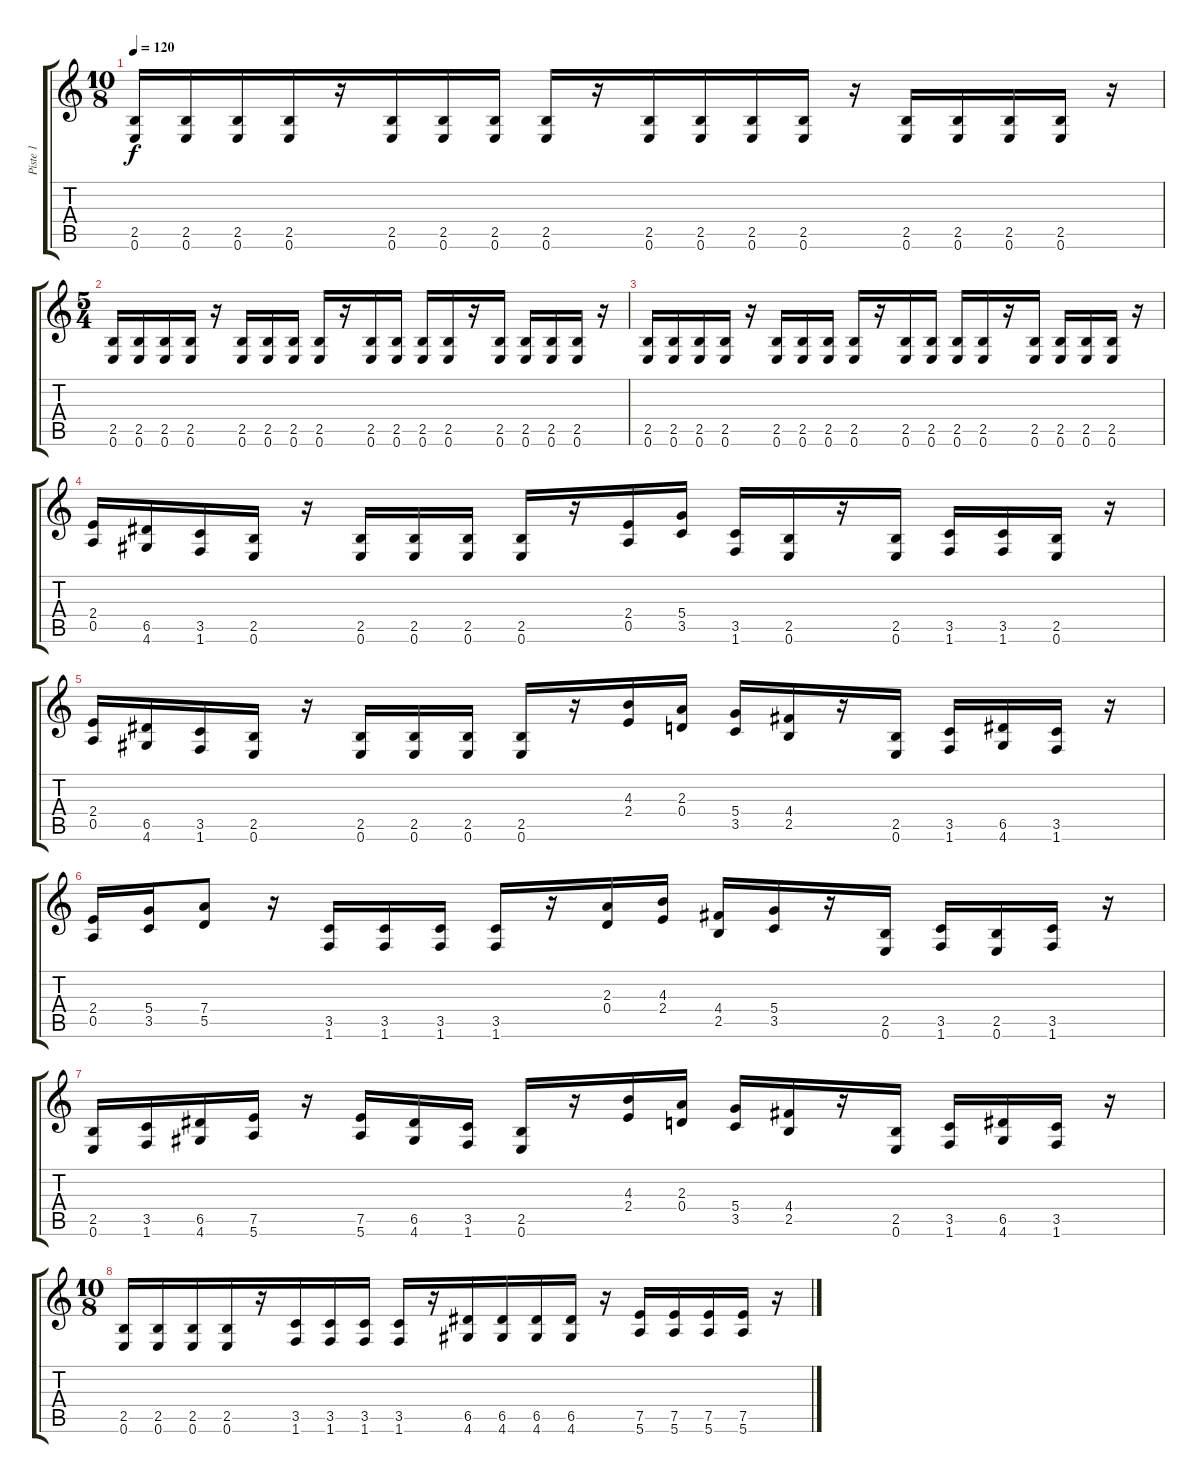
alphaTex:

\track ("Piste 1" "Piste 1") {instrument distortionguitar}
\staff {score tabs}
\tuning (E4 B3 G3 D3 A2 E2) {hide}
\ts (10 8)
\tempo 120
\clef g2
\ks c
(2.5 0.6).16{dy f} (2.5 0.6).16 (2.5 0.6).16 (2.5 0.6).16 r.16 (2.5 0.6).16 (2.5 0.6).16 (2.5 0.6).16 (2.5 0.6).16 r.16 (2.5 0.6).16 (2.5 0.6).16 (2.5 0.6).16 (2.5 0.6).16 r.16 (2.5 0.6).16 (2.5 0.6).16 (2.5 0.6).16 (2.5 0.6).16 r.16 |
\ts (5 4)
(2.5 0.6).16 (2.5 0.6).16 (2.5 0.6).16 (2.5 0.6).16 r.16 (2.5 0.6).16 (2.5 0.6).16 (2.5 0.6).16 (2.5 0.6).16 r.16 (2.5 0.6).16 (2.5 0.6).16 (2.5 0.6).16 (2.5 0.6).16 r.16 (2.5 0.6).16 (2.5 0.6).16 (2.5 0.6).16 (2.5 0.6).16 r.16 |
(2.5 0.6).16 (2.5 0.6).16 (2.5 0.6).16 (2.5 0.6).16 r.16 (2.5 0.6).16 (2.5 0.6).16 (2.5 0.6).16 (2.5 0.6).16 r.16 (2.5 0.6).16 (2.5 0.6).16 (2.5 0.6).16 (2.5 0.6).16 r.16 (2.5 0.6).16 (2.5 0.6).16 (2.5 0.6).16 (2.5 0.6).16 r.16 |
(2.4 0.5).16 (6.5 4.6).16 (3.5 1.6).16 (2.5 0.6).16 r.16 (2.5 0.6).16 (2.5 0.6).16 (2.5 0.6).16 (2.5 0.6).16 r.16 (2.4 0.5).16 (5.4 3.5).16 (3.5 1.6).16 (2.5 0.6).16 r.16 (2.5 0.6).16 (3.5 1.6).16 (3.5 1.6).16 (2.5 0.6).16 r.16 |
(2.4 0.5).16 (6.5 4.6).16 (3.5 1.6).16 (2.5 0.6).16 r.16 (2.5 0.6).16 (2.5 0.6).16 (2.5 0.6).16 (2.5 0.6).16 r.16 (4.3 2.4).16 (2.3 0.4).16 (5.4 3.5).16 (4.4 2.5).16 r.16 (2.5 0.6).16 (3.5 1.6).16 (6.5 4.6).16 (3.5 1.6).16 r.16 |
(2.4 0.5).16 (5.4 3.5).16 (7.4 5.5).8 r.16 (3.5 1.6).16 (3.5 1.6).16 (3.5 1.6).16 (3.5 1.6).16 r.16 (2.3 0.4).16 (4.3 2.4).16 (4.4 2.5).16 (5.4 3.5).16 r.16 (2.5 0.6).16 (3.5 1.6).16 (2.5 0.6).16 (3.5 1.6).16 r.16 |
(2.5 0.6).16 (3.5 1.6).16 (6.5 4.6).16 (7.5 5.6).16 r.16 (7.5 5.6).16 (6.5 4.6).16 (3.5 1.6).16 (2.5 0.6).16 r.16 (4.3 2.4).16 (2.3 0.4).16 (5.4 3.5).16 (4.4 2.5).16 r.16 (2.5 0.6).16 (3.5 1.6).16 (6.5 4.6).16 (3.5 1.6).16 r.16 |
\ts (10 8)
(2.5 0.6).16 (2.5 0.6).16 (2.5 0.6).16 (2.5 0.6).16 r.16 (3.5 1.6).16 (3.5 1.6).16 (3.5 1.6).16 (3.5 1.6).16 r.16 (6.5 4.6).16 (6.5 4.6).16 (6.5 4.6).16 (6.5 4.6).16 r.16 (7.5 5.6).16 (7.5 5.6).16 (7.5 5.6).16 (7.5 5.6).16 r.16
